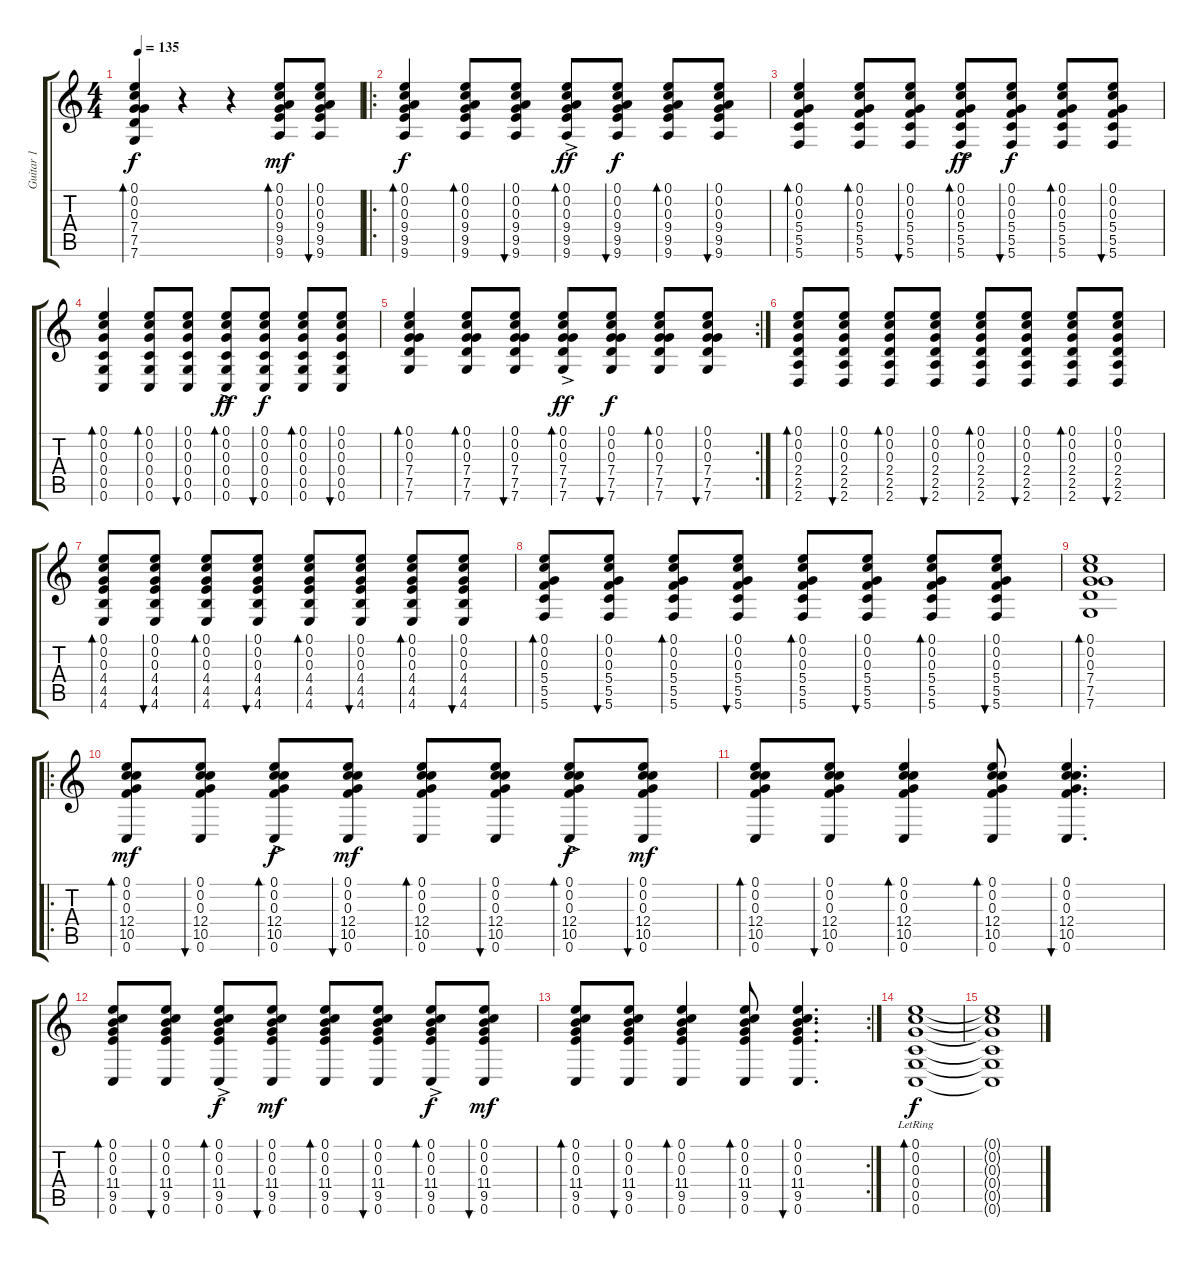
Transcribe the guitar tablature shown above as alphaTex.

\track ("Guitar 1" "Guitar 1") {instrument acousticguitarsteel}
\staff {score tabs}
\tuning (E4 C4 G3 C3 G2 C2) {hide}
\ts (4 4)
\tempo 135
\clef g2
\ks c
(0.1 0.2 0.3 7.4 7.5 7.6).4{bd 60 dy f} r.4 r.4 (0.1 0.2 0.3 9.4 9.5 9.6).8{bd 60 dy mf} (0.1 0.2 0.3 9.4 9.5 9.6).8{bu 60} |
\ro
(0.1 0.2 0.3 9.4 9.5 9.6).4{bd 60 dy f} (0.1 0.2 0.3 9.4 9.5 9.6).8{bd 60} (0.1 0.2 0.3 9.4 9.5 9.6).8{bu 60} (0.1{ac} 0.2{ac} 0.3{ac} 9.4{ac} 9.5{ac} 9.6{ac}).8{bd 60 dy ff} (0.1 0.2 0.3 9.4 9.5 9.6).8{bu 60 dy f} (0.1 0.2 0.3 9.4 9.5 9.6).8{bd 60} (0.1 0.2 0.3 9.4 9.5 9.6).8{bu 60} |
(0.1 0.2 0.3 5.4 5.5 5.6).4{bd 60} (0.1 0.2 0.3 5.4 5.5 5.6).8{bd 60} (0.1 0.2 0.3 5.4 5.5 5.6).8{bu 60} (0.1{ac} 0.2{ac} 0.3{ac} 5.4{ac} 5.5{ac} 5.6{ac}).8{bd 60 dy ff} (0.1 0.2 0.3 5.4 5.5 5.6).8{bu 60 dy f} (0.1 0.2 0.3 5.4 5.5 5.6).8{bd 60} (0.1 0.2 0.3 5.4 5.5 5.6).8{bu 60} |
(0.1 0.2 0.3 0.4 0.5 0.6).4{bd 60} (0.1 0.2 0.3 0.4 0.5 0.6).8{bd 60} (0.1 0.2 0.3 0.4 0.5 0.6).8{bu 60} (0.1{ac} 0.2{ac} 0.3{ac} 0.4{ac} 0.5{ac} 0.6{ac}).8{bd 60 dy ff} (0.1 0.2 0.3 0.4 0.5 0.6).8{bu 60 dy f} (0.1 0.2 0.3 0.4 0.5 0.6).8{bd 60} (0.1 0.2 0.3 0.4 0.5 0.6).8{bu 60} |
\rc 2
(0.1 0.2 0.3 7.4 7.5 7.6).4{bd 60} (0.1 0.2 0.3 7.4 7.5 7.6).8{bd 60} (0.1 0.2 0.3 7.4 7.5 7.6).8{bu 60} (0.1{ac} 0.2{ac} 0.3{ac} 7.4{ac} 7.5{ac} 7.6{ac}).8{bd 60 dy ff} (0.1 0.2 0.3 7.4 7.5 7.6).8{bu 60 dy f} (0.1 0.2 0.3 7.4 7.5 7.6).8{bd 60} (0.1 0.2 0.3 7.4 7.5 7.6).8{bu 60} |
(0.1 0.2 0.3 2.4 2.5 2.6).8{bd 60} (0.1 0.2 0.3 2.4 2.5 2.6).8{bu 60} (0.1 0.2 0.3 2.4 2.5 2.6).8{bd 60} (0.1 0.2 0.3 2.4 2.5 2.6).8{bu 60} (0.1 0.2 0.3 2.4 2.5 2.6).8{bd 60} (0.1 0.2 0.3 2.4 2.5 2.6).8{bu 60} (0.1 0.2 0.3 2.4 2.5 2.6).8{bd 60} (0.1 0.2 0.3 2.4 2.5 2.6).8{bu 60} |
(0.1 0.2 0.3 4.4 4.5 4.6).8{bd 60} (0.1 0.2 0.3 4.4 4.5 4.6).8{bu 60} (0.1 0.2 0.3 4.4 4.5 4.6).8{bd 60} (0.1 0.2 0.3 4.4 4.5 4.6).8{bu 60} (0.1 0.2 0.3 4.4 4.5 4.6).8{bd 60} (0.1 0.2 0.3 4.4 4.5 4.6).8{bu 60} (0.1 0.2 0.3 4.4 4.5 4.6).8{bd 60} (0.1 0.2 0.3 4.4 4.5 4.6).8{bu 60} |
(0.1 0.2 0.3 5.4 5.5 5.6).8{bd 60} (0.1 0.2 0.3 5.4 5.5 5.6).8{bu 60} (0.1 0.2 0.3 5.4 5.5 5.6).8{bd 60} (0.1 0.2 0.3 5.4 5.5 5.6).8{bu 60} (0.1 0.2 0.3 5.4 5.5 5.6).8{bd 60} (0.1 0.2 0.3 5.4 5.5 5.6).8{bu 60} (0.1 0.2 0.3 5.4 5.5 5.6).8{bd 60} (0.1 0.2 0.3 5.4 5.5 5.6).8{bu 60} |
(0.1 0.2 0.3 7.4 7.5 7.6).1{bd 60} |
\ro
(0.1 0.2 0.3 12.4 10.5 0.6).8{bd 60 dy mf} (0.1 0.2 0.3 12.4 10.5 0.6).8{bu 60} (0.1{ac} 0.2{ac} 0.3{ac} 12.4{ac} 10.5{ac} 0.6{ac}).8{bd 60 dy f} (0.1 0.2 0.3 12.4 10.5 0.6).8{bu 60 dy mf} (0.1 0.2 0.3 12.4 10.5 0.6).8{bd 60} (0.1 0.2 0.3 12.4 10.5 0.6).8{bu 60} (0.1{ac} 0.2{ac} 0.3{ac} 12.4{ac} 10.5{ac} 0.6{ac}).8{bd 60 dy f} (0.1 0.2 0.3 12.4 10.5 0.6).8{bu 60 dy mf} |
(0.1 0.2 0.3 12.4 10.5 0.6).8{bd 60} (0.1 0.2 0.3 12.4 10.5 0.6).8{bu 60} (0.1 0.2 0.3 12.4 10.5 0.6).4{bd 60} (0.1 0.2 0.3 12.4 10.5 0.6).8{bd 60} (0.1 0.2 0.3 12.4 10.5 0.6).4{d bu 60} |
(0.1 0.2 0.3 11.4 9.5 0.6).8{bd 60} (0.1 0.2 0.3 11.4 9.5 0.6).8{bu 60} (0.1{ac} 0.2{ac} 0.3{ac} 11.4{ac} 9.5{ac} 0.6{ac}).8{bd 60 dy f} (0.1 0.2 0.3 11.4 9.5 0.6).8{bu 60 dy mf} (0.1 0.2 0.3 11.4 9.5 0.6).8{bd 60} (0.1 0.2 0.3 11.4 9.5 0.6).8{bu 60} (0.1{ac} 0.2{ac} 0.3{ac} 11.4{ac} 9.5{ac} 0.6{ac}).8{bd 60 dy f} (0.1 0.2 0.3 11.4 9.5 0.6).8{bu 60 dy mf} |
\rc 2
(0.1 0.2 0.3 11.4 9.5 0.6).8{bd 60} (0.1 0.2 0.3 11.4 9.5 0.6).8{bu 60} (0.1 0.2 0.3 11.4 9.5 0.6).4{bd 60} (0.1 0.2 0.3 11.4 9.5 0.6).8{bd 60} (0.1 0.2 0.3 11.4 9.5 0.6).4{d bu 60} |
(0.1{lr} 0.2{lr} 0.3{lr} 0.4{lr} 0.5{lr} 0.6{lr}).1{bd 60 dy f} |
(0.1{t} 0.2{t} 0.3{t} 0.4{t} 0.5{t} 0.6{t}).1
